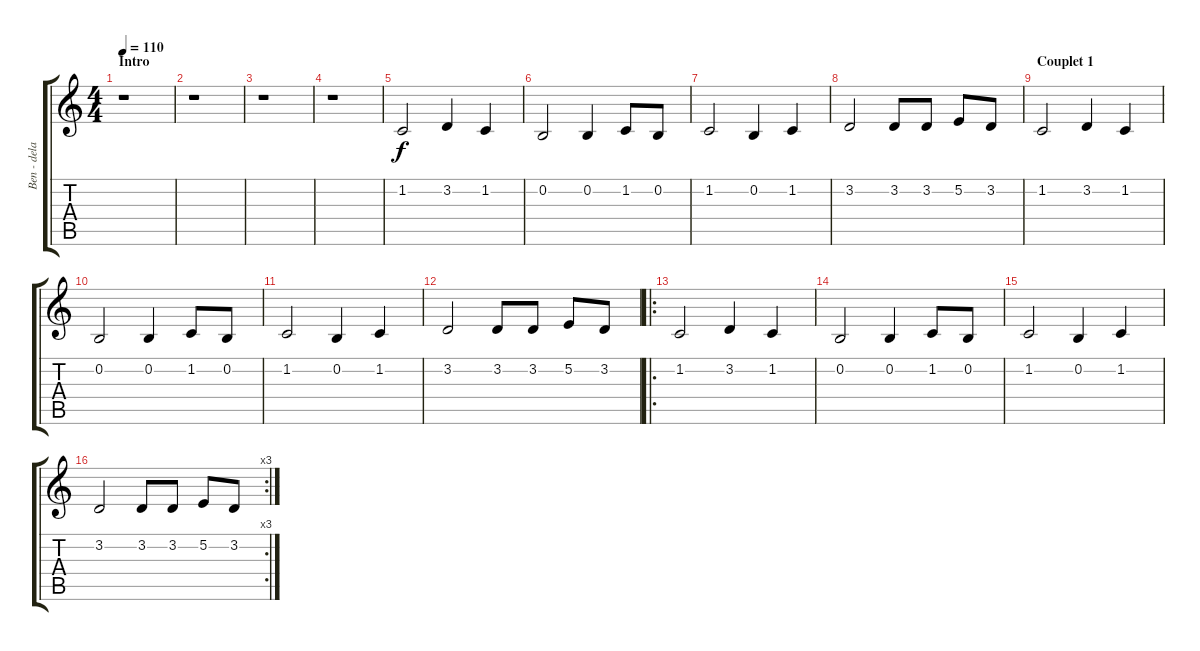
\track ("Ben - delay" "Ben - dela") {instrument fx7echoes}
\staff {score tabs}
\tuning (E4 B3 G3 D3 A2 E2) {hide}
\ts (4 4)
\section ("" "Intro")
\tempo 110
\clef g2
\ks c
r.1{dy f instrument fx7echoes} |
r.1 |
r.1 |
r.1 |
1.2.2 3.2.4 1.2.4 |
0.2.2 0.2.4 1.2.8 0.2.8 |
1.2.2 0.2.4 1.2.4 |
3.2.2 3.2.8 3.2.8 5.2.8 3.2.8 |
\section ("" "Couplet 1")
1.2.2 3.2.4 1.2.4 |
0.2.2 0.2.4 1.2.8 0.2.8 |
1.2.2 0.2.4 1.2.4 |
3.2.2 3.2.8 3.2.8 5.2.8 3.2.8 |
\ro
1.2.2 3.2.4 1.2.4 |
0.2.2 0.2.4 1.2.8 0.2.8 |
1.2.2 0.2.4 1.2.4 |
\rc 3
3.2.2 3.2.8 3.2.8 5.2.8 3.2.8
